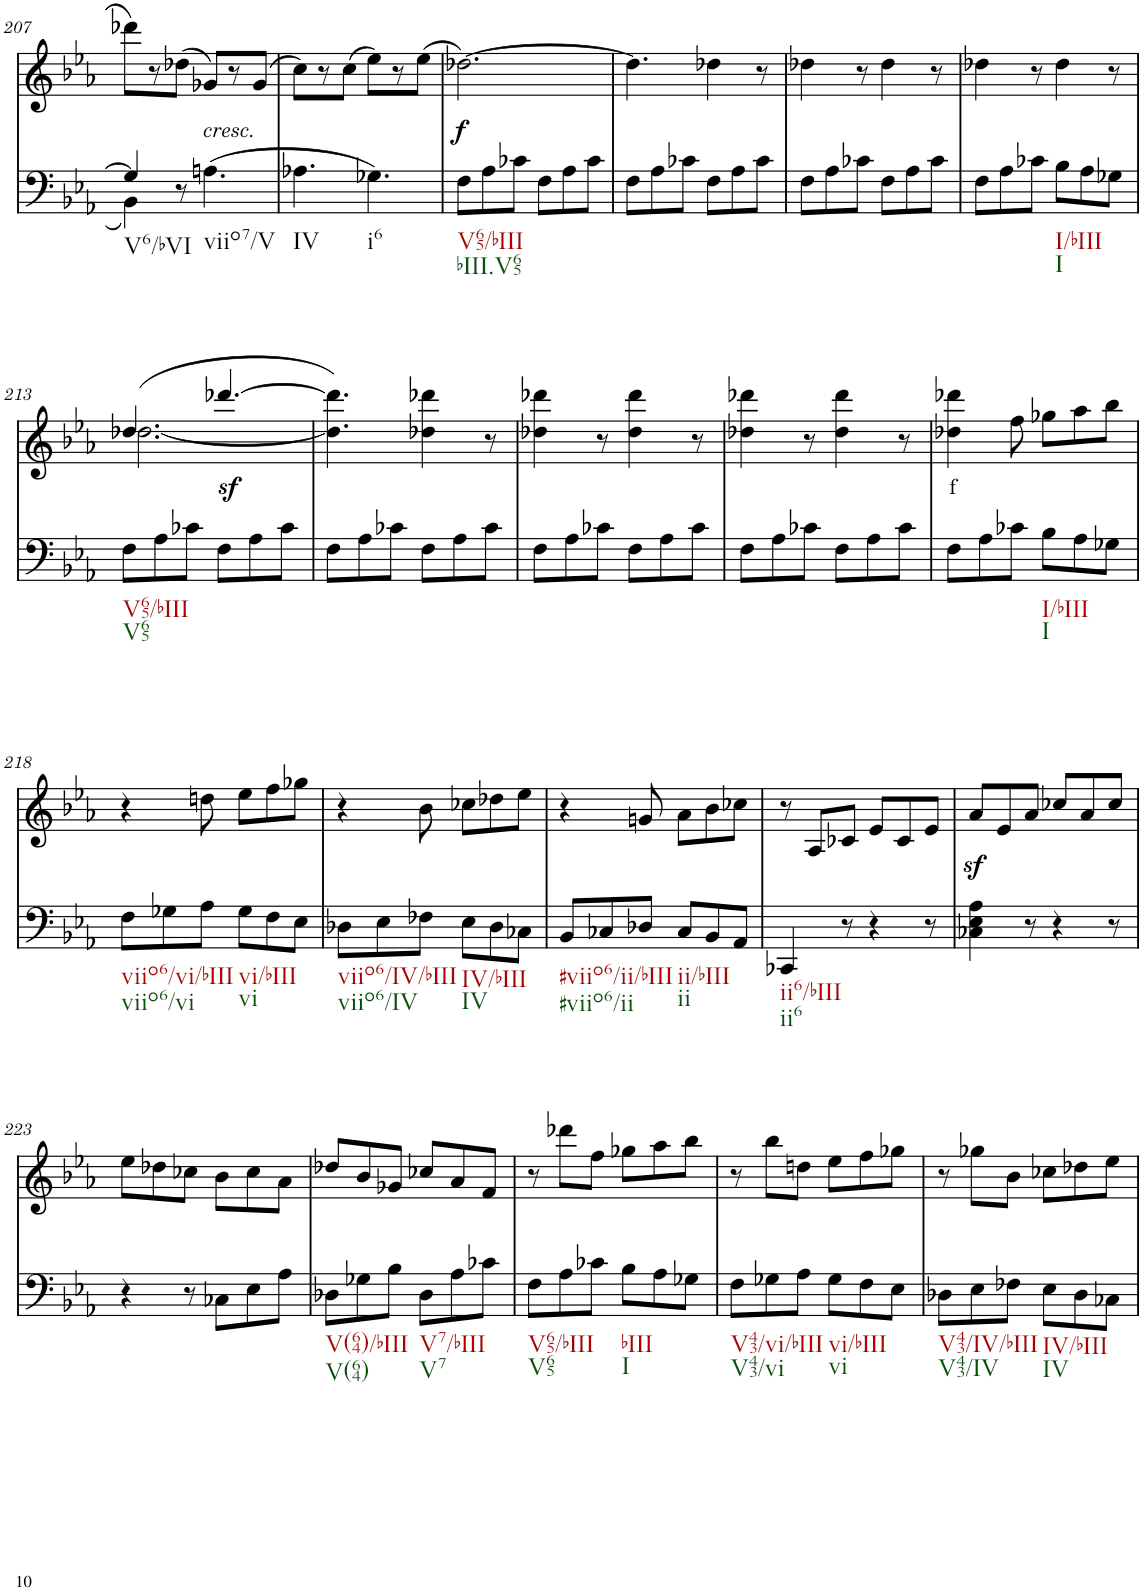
**kern	**kern	**text	**dynam
*part2	*part1	*part1	*part1
*staff2	*staff1	*staff1	*staff1
*I"piano	*I"piano	*	*
*I'Pno	*I'Pno	*	*
!!LO:PB:g=z
*clefF4	*clefG2	*	*
*k[b-e-a-]	*k[b-e-a-]	*	*
*E-:	*E-:	*	*
*M6/8	*M6/8	*	*
=207	=207	=207	=207
*^	*	*	*
!LO:TX:b:t=V6/bVI	!	!	!	!
4G-/]	4BB-\	8ddd-X\L	.	.
.	.	8r	.	.
8r	8ryy	(8dd-X\J	.	.
!	!	!LO:TX:b:i:t=cresc.	!	!
!LO:TX:b:t=viio7/V	!	!	!	!
!	!	!	!LO:LY:b	!
4ryy	(>4.An\	8g-X/L)	<	.
.	.	8r	.	.
8ryy	.	(8g-/J	.	.
*v	*v	*	*	*
=208	=208	=208	=208
!LO:TX:b:t=IV	!	!	!
4.A-X\	8cc\L)	.	.
.	8r	.	.
.	(8cc\J	.	.
!LO:TX:b:t=i6	!	!	!
4.G-X\)	8ee-\L)	.	.
.	8r	.	.
.	(8ee-\J	.	.
=209	=209	=209	=209
!LO:TX:b:t=V65/bIII	!	!	!
!LO:TX:b:t=bIII.V65	!	!	!
!	!	!LO:LY:b	!LO:DY:b
8F\L	[2.dd-X\)	f	f
8A-\	.	.	.
8c-X\J	.	.	.
8F\L	.	.	.
8A-\	.	.	.
8c-\J	.	.	.
=210	=210	=210	=210
8F\L	4.dd-\]	.	.
8A-\	.	.	.
8c-X\J	.	.	.
8F\L	4dd-X\	.	.
8A-\	.	.	.
8c-\J	8r	.	.
=211	=211	=211	=211
8F\L	4dd-X\	.	.
8A-\	.	.	.
8c-X\J	8r	.	.
8F\L	4dd-\	.	.
8A-\	.	.	.
8c-\J	8r	.	.
=212	=212	=212	=212
8F\L	4dd-X\	.	.
8A-\	.	.	.
8c-X\J	8r	.	.
!LO:TX:b:t=I/bIII	!	!	!
!LO:TX:b:t=I	!	!	!
8B-\L	4dd-\	.	.
8A-\	.	.	.
8G-X\J	8r	.	.
!!LO:LB:g=z
=213	=213	=213	=213
*	*^	*	*
!LO:TX:b:t=V65/bIII	!	!	!	!
!LO:TX:b:t=V65	!	!	!	!
8F\L	(4.dd-X/	[2.dd-\	.	.
8A-\	.	.	.	.
8c-X\J	.	.	.	.
!	!	!	!	!LO:DY:b
8F\L	[4.ddd-X/	.	.	sf
8A-\	.	.	.	.
8c-\J	.	.	.	.
*	*v	*v	*	*
=214	=214	=214	=214
8F\L	4.dd-\] 4.ddd-\])	.	.
8A-\	.	.	.
8c-X\J	.	.	.
8F\L	4dd-X\ 4ddd-X\	.	.
8A-\	.	.	.
8c-\J	8r	.	.
=215	=215	=215	=215
8F\L	4dd-X\ 4ddd-X\	.	.
8A-\	.	.	.
8c-X\J	8r	.	.
8F\L	4dd-\ 4ddd-\	.	.
8A-\	.	.	.
8c-\J	8r	.	.
=216	=216	=216	=216
8F\L	4dd-X\ 4ddd-X\	.	.
8A-\	.	.	.
8c-X\J	8r	.	.
8F\L	4dd-\ 4ddd-\	.	.
8A-\	.	.	.
8c-\J	8r	.	.
=217	=217	=217	=217
!	!	!LO:LY:b	!
8F\L	4dd-X\ 4ddd-X\	f	.
8A-\	.	.	.
8c-X\J	8ff\	.	.
!LO:TX:b:t=I/bIII	!	!	!
!LO:TX:b:t=I	!	!	!
8B-\L	8gg-X\L	.	.
8A-\	8aa-\	.	.
8G-X\J	8bb-\J	.	.
!!LO:LB:g=z
=218	=218	=218	=218
!LO:TX:b:t=viio6/vi/bIII	!	!	!
!LO:TX:b:t=viio6/vi	!	!	!
8F\L	4r	.	.
8G-X\	.	.	.
8A-\J	8ddn\	.	.
!LO:TX:b:t=vi/bIII	!	!	!
!LO:TX:b:t=vi	!	!	!
8G-\L	8ee-\L	.	.
8F\	8ff\	.	.
8E-\J	8gg-X\J	.	.
=219	=219	=219	=219
!LO:TX:b:t=viio6/IV/bIII	!	!	!
!LO:TX:b:t=viio6/IV	!	!	!
8D-X\L	4r	.	.
8E-\	.	.	.
8F-X\J	8b-\	.	.
!LO:TX:b:t=IV/bIII	!	!	!
!LO:TX:b:t=IV	!	!	!
8E-\L	8cc-X\L	.	.
8D-\	8dd-X\	.	.
8C-X\J	8ee-\J	.	.
=220	=220	=220	=220
!LO:TX:b:t=#viio6/ii/bIII	!	!	!
!LO:TX:b:t=#viio6/ii	!	!	!
8BB-/L	4r	.	.
8C-X/	.	.	.
8D-X/J	8gn/	.	.
!LO:TX:b:t=ii/bIII	!	!	!
!LO:TX:b:t=ii	!	!	!
8C-/L	8a-\L	.	.
8BB-/	8b-\	.	.
8AA-/J	8cc-X\J	.	.
=221	=221	=221	=221
!LO:TX:b:t=ii6/bIII	!	!	!
!LO:TX:b:t=ii6	!	!	!
4CC-X/	8r	.	.
.	8A-/L	.	.
8r	8c-X/J	.	.
4r	8e-/L	.	.
.	8c-/	.	.
8r	8e-/J	.	.
=222	=222	=222	=222
4C-X\ 4E-\ 4A-\	8a-z</L	.	.
.	8e-/	.	.
8r	8a-/J	.	.
4r	8cc-X/L	.	.
.	8a-/	.	.
8r	8cc-/J	.	.
!!LO:LB:g=z
=223	=223	=223	=223
4r	8ee-\L	.	.
.	8dd-X\	.	.
8r	8cc-X\J	.	.
8C-X\L	8b-\L	.	.
8E-\	8cc-\	.	.
8A-\J	8a-\J	.	.
=224	=224	=224	=224
!LO:TX:b:t=V(64)/bIII	!	!	!
!LO:TX:b:t=V(64)	!	!	!
8D-X\L	8dd-X/L	.	.
8G-X\	8b-/	.	.
8B-\J	8g-X/J	.	.
!LO:TX:b:t=V7/bIII	!	!	!
!LO:TX:b:t=V7	!	!	!
8D-\L	8cc-X/L	.	.
8A-\	8a-/	.	.
8c-X\J	8f/J	.	.
=225	=225	=225	=225
!LO:TX:b:t=V65/bIII	!	!	!
!LO:TX:b:t=V65	!	!	!
8F\L	8r	.	.
8A-\	8ddd-X\L	.	.
8c-X\J	8ff\J	.	.
!LO:TX:b:t=bIII	!	!	!
!LO:TX:b:t=I	!	!	!
8B-\L	8gg-X\L	.	.
8A-\	8aa-\	.	.
8G-X\J	8bb-\J	.	.
=226	=226	=226	=226
!LO:TX:b:t=V43/vi/bIII	!	!	!
!LO:TX:b:t=V43/vi	!	!	!
8F\L	8r	.	.
8G-X\	8bb-\L	.	.
8A-\J	8ddn\J	.	.
!LO:TX:b:t=vi/bIII	!	!	!
!LO:TX:b:t=vi	!	!	!
8G-\L	8ee-\L	.	.
8F\	8ff\	.	.
8E-\J	8gg-X\J	.	.
=227	=227	=227	=227
!LO:TX:b:t=V43/IV/bIII	!	!	!
!LO:TX:b:t=V43/IV	!	!	!
8D-X\L	8r	.	.
8E-\	8gg-X\L	.	.
8F-X\J	8b-\J	.	.
!LO:TX:b:t=IV/bIII	!	!	!
!LO:TX:b:t=IV	!	!	!
8E-\L	8cc-X\L	.	.
8D-\	8dd-X\	.	.
8C-X\J	8ee-\J	.	.
=	=	=	=
*-	*-	*-	*-
